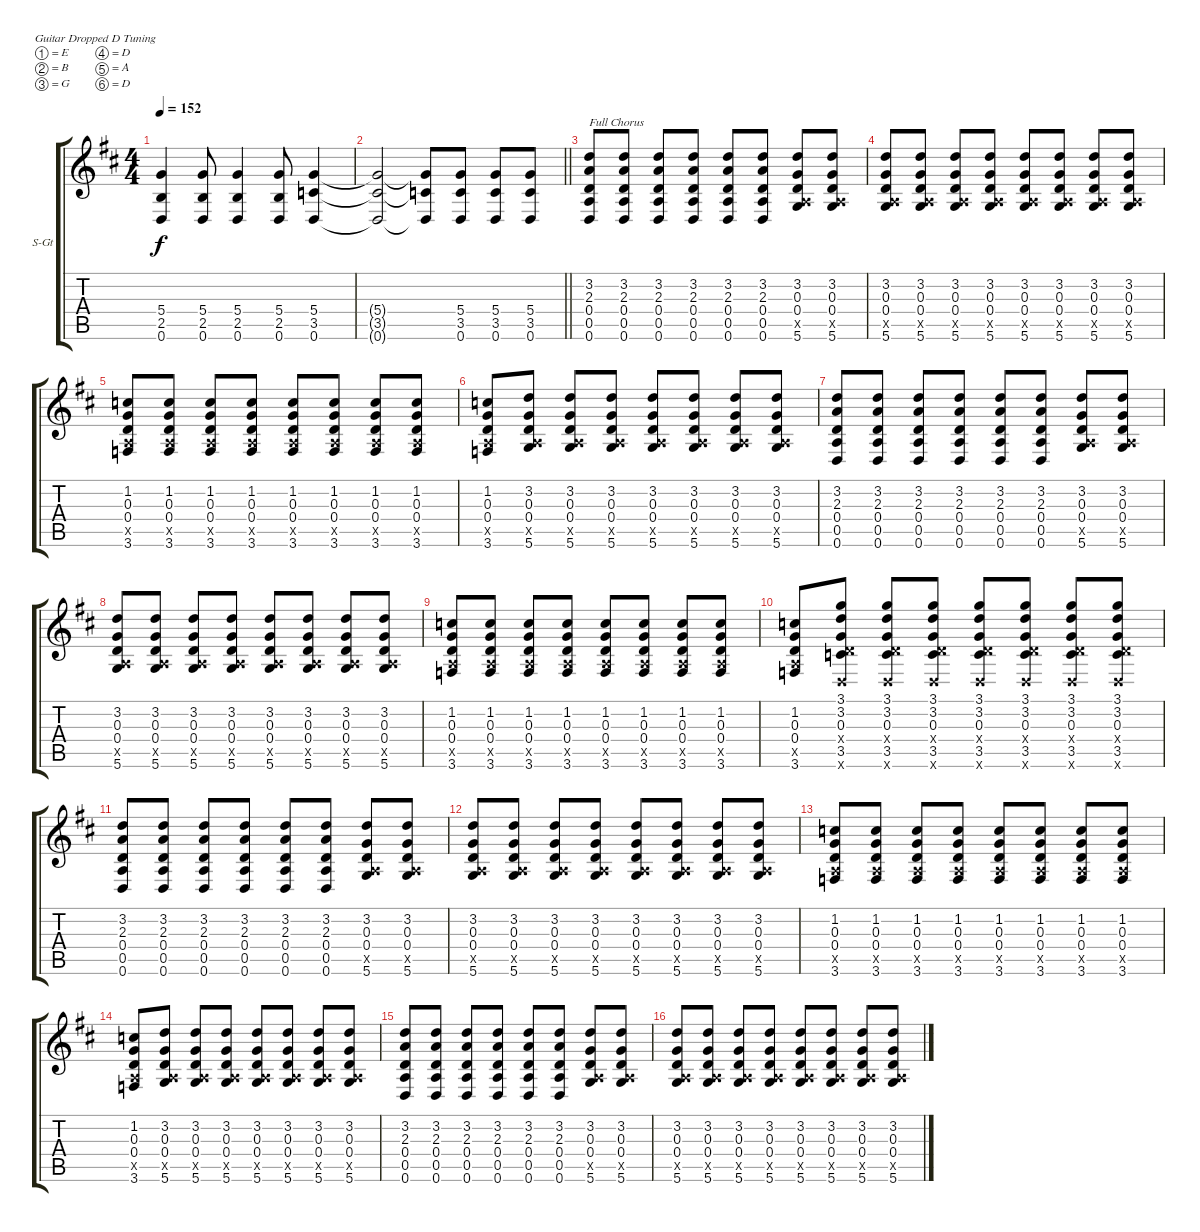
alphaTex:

\bracketExtendMode groupsimilarinstruments
\firstSystemTrackNameOrientation horizontal
\otherSystemsTrackNameOrientation horizontal
\track ("Acoustic" "S-Gt") {instrument acousticguitarsteel}
\staff {score tabs}
\tuning (E4 B3 G3 D3 A2 D2)
\ts (4 4)
\tempo 152
\clef g2
\ks d
(5.4 2.5 0.6).4{dy f} (5.4 2.5 0.6).8 (5.4 2.5 0.6).4 (5.4 2.5 0.6).8 (5.4 3.5 0.6).4 |
\barLineRight lightlight
(5.4{t} 3.5{t} 0.6{t}).2 (5.4{t} 3.5{t} 0.6{t}).8 (5.4 3.5 0.6).8 (5.4 3.5 0.6).8 (5.4 3.5 0.6).8 |
(3.2 2.3 0.4 0.5 0.6).8{txt "Full Chorus"} (3.2 2.3 0.4 0.5 0.6).8 (3.2 2.3 0.4 0.5 0.6).8 (3.2 2.3 0.4 0.5 0.6).8 (3.2 2.3 0.4 0.5 0.6).8 (3.2 2.3 0.4 0.5 0.6).8 (3.2 0.3 0.4 0.5{x} 5.6).8 (3.2 0.3 0.4 0.5{x} 5.6).8 |
(3.2 0.3 0.4 0.5{x} 5.6).8 (3.2 0.3 0.4 0.5{x} 5.6).8 (3.2 0.3 0.4 0.5{x} 5.6).8 (3.2 0.3 0.4 0.5{x} 5.6).8 (3.2 0.3 0.4 0.5{x} 5.6).8 (3.2 0.3 0.4 0.5{x} 5.6).8 (3.2 0.3 0.4 0.5{x} 5.6).8 (3.2 0.3 0.4 0.5{x} 5.6).8 |
(1.2 0.3 0.4 0.5{x} 3.6).8 (1.2 0.3 0.4 0.5{x} 3.6).8 (1.2 0.3 0.4 0.5{x} 3.6).8 (1.2 0.3 0.4 0.5{x} 3.6).8 (1.2 0.3 0.4 0.5{x} 3.6).8 (1.2 0.3 0.4 0.5{x} 3.6).8 (1.2 0.3 0.4 0.5{x} 3.6).8 (1.2 0.3 0.4 0.5{x} 3.6).8 |
(1.2 0.3 0.4 0.5{x} 3.6).8 (3.2 0.3 0.4 0.5{x} 5.6).8 (3.2 0.3 0.4 0.5{x} 5.6).8 (3.2 0.3 0.4 0.5{x} 5.6).8 (3.2 0.3 0.4 0.5{x} 5.6).8 (3.2 0.3 0.4 0.5{x} 5.6).8 (3.2 0.3 0.4 0.5{x} 5.6).8 (3.2 0.3 0.4 0.5{x} 5.6).8 |
(3.2 2.3 0.4 0.5 0.6).8 (3.2 2.3 0.4 0.5 0.6).8 (3.2 2.3 0.4 0.5 0.6).8 (3.2 2.3 0.4 0.5 0.6).8 (3.2 2.3 0.4 0.5 0.6).8 (3.2 2.3 0.4 0.5 0.6).8 (3.2 0.3 0.4 0.5{x} 5.6).8 (3.2 0.3 0.4 0.5{x} 5.6).8 |
(3.2 0.3 0.4 0.5{x} 5.6).8 (3.2 0.3 0.4 0.5{x} 5.6).8 (3.2 0.3 0.4 0.5{x} 5.6).8 (3.2 0.3 0.4 0.5{x} 5.6).8 (3.2 0.3 0.4 0.5{x} 5.6).8 (3.2 0.3 0.4 0.5{x} 5.6).8 (3.2 0.3 0.4 0.5{x} 5.6).8 (3.2 0.3 0.4 0.5{x} 5.6).8 |
(1.2 0.3 0.4 0.5{x} 3.6).8 (1.2 0.3 0.4 0.5{x} 3.6).8 (1.2 0.3 0.4 0.5{x} 3.6).8 (1.2 0.3 0.4 0.5{x} 3.6).8 (1.2 0.3 0.4 0.5{x} 3.6).8 (1.2 0.3 0.4 0.5{x} 3.6).8 (1.2 0.3 0.4 0.5{x} 3.6).8 (1.2 0.3 0.4 0.5{x} 3.6).8 |
(1.2 0.3 0.4 0.5{x} 3.6).8 (3.1 3.2 0.3 0.4{x} 3.5 0.6{x}).8 (3.1 3.2 0.3 0.4{x} 3.5 0.6{x}).8 (3.1 3.2 0.3 0.4{x} 3.5 0.6{x}).8 (3.1 3.2 0.3 0.4{x} 3.5 0.6{x}).8 (3.1 3.2 0.3 0.4{x} 3.5 0.6{x}).8 (3.1 3.2 0.3 0.4{x} 3.5 0.6{x}).8 (3.1 3.2 0.3 0.4{x} 3.5 0.6{x}).8 |
(3.2 2.3 0.4 0.5 0.6).8 (3.2 2.3 0.4 0.5 0.6).8 (3.2 2.3 0.4 0.5 0.6).8 (3.2 2.3 0.4 0.5 0.6).8 (3.2 2.3 0.4 0.5 0.6).8 (3.2 2.3 0.4 0.5 0.6).8 (3.2 0.3 0.4 0.5{x} 5.6).8 (3.2 0.3 0.4 0.5{x} 5.6).8 |
(3.2 0.3 0.4 0.5{x} 5.6).8 (3.2 0.3 0.4 0.5{x} 5.6).8 (3.2 0.3 0.4 0.5{x} 5.6).8 (3.2 0.3 0.4 0.5{x} 5.6).8 (3.2 0.3 0.4 0.5{x} 5.6).8 (3.2 0.3 0.4 0.5{x} 5.6).8 (3.2 0.3 0.4 0.5{x} 5.6).8 (3.2 0.3 0.4 0.5{x} 5.6).8 |
(1.2 0.3 0.4 0.5{x} 3.6).8 (1.2 0.3 0.4 0.5{x} 3.6).8 (1.2 0.3 0.4 0.5{x} 3.6).8 (1.2 0.3 0.4 0.5{x} 3.6).8 (1.2 0.3 0.4 0.5{x} 3.6).8 (1.2 0.3 0.4 0.5{x} 3.6).8 (1.2 0.3 0.4 0.5{x} 3.6).8 (1.2 0.3 0.4 0.5{x} 3.6).8 |
(1.2 0.3 0.4 0.5{x} 3.6).8 (3.2 0.3 0.4 0.5{x} 5.6).8 (3.2 0.3 0.4 0.5{x} 5.6).8 (3.2 0.3 0.4 0.5{x} 5.6).8 (3.2 0.3 0.4 0.5{x} 5.6).8 (3.2 0.3 0.4 0.5{x} 5.6).8 (3.2 0.3 0.4 0.5{x} 5.6).8 (3.2 0.3 0.4 0.5{x} 5.6).8 |
(3.2 2.3 0.4 0.5 0.6).8 (3.2 2.3 0.4 0.5 0.6).8 (3.2 2.3 0.4 0.5 0.6).8 (3.2 2.3 0.4 0.5 0.6).8 (3.2 2.3 0.4 0.5 0.6).8 (3.2 2.3 0.4 0.5 0.6).8 (3.2 0.3 0.4 0.5{x} 5.6).8 (3.2 0.3 0.4 0.5{x} 5.6).8 |
(3.2 0.3 0.4 0.5{x} 5.6).8 (3.2 0.3 0.4 0.5{x} 5.6).8 (3.2 0.3 0.4 0.5{x} 5.6).8 (3.2 0.3 0.4 0.5{x} 5.6).8 (3.2 0.3 0.4 0.5{x} 5.6).8 (3.2 0.3 0.4 0.5{x} 5.6).8 (3.2 0.3 0.4 0.5{x} 5.6).8 (3.2 0.3 0.4 0.5{x} 5.6).8
